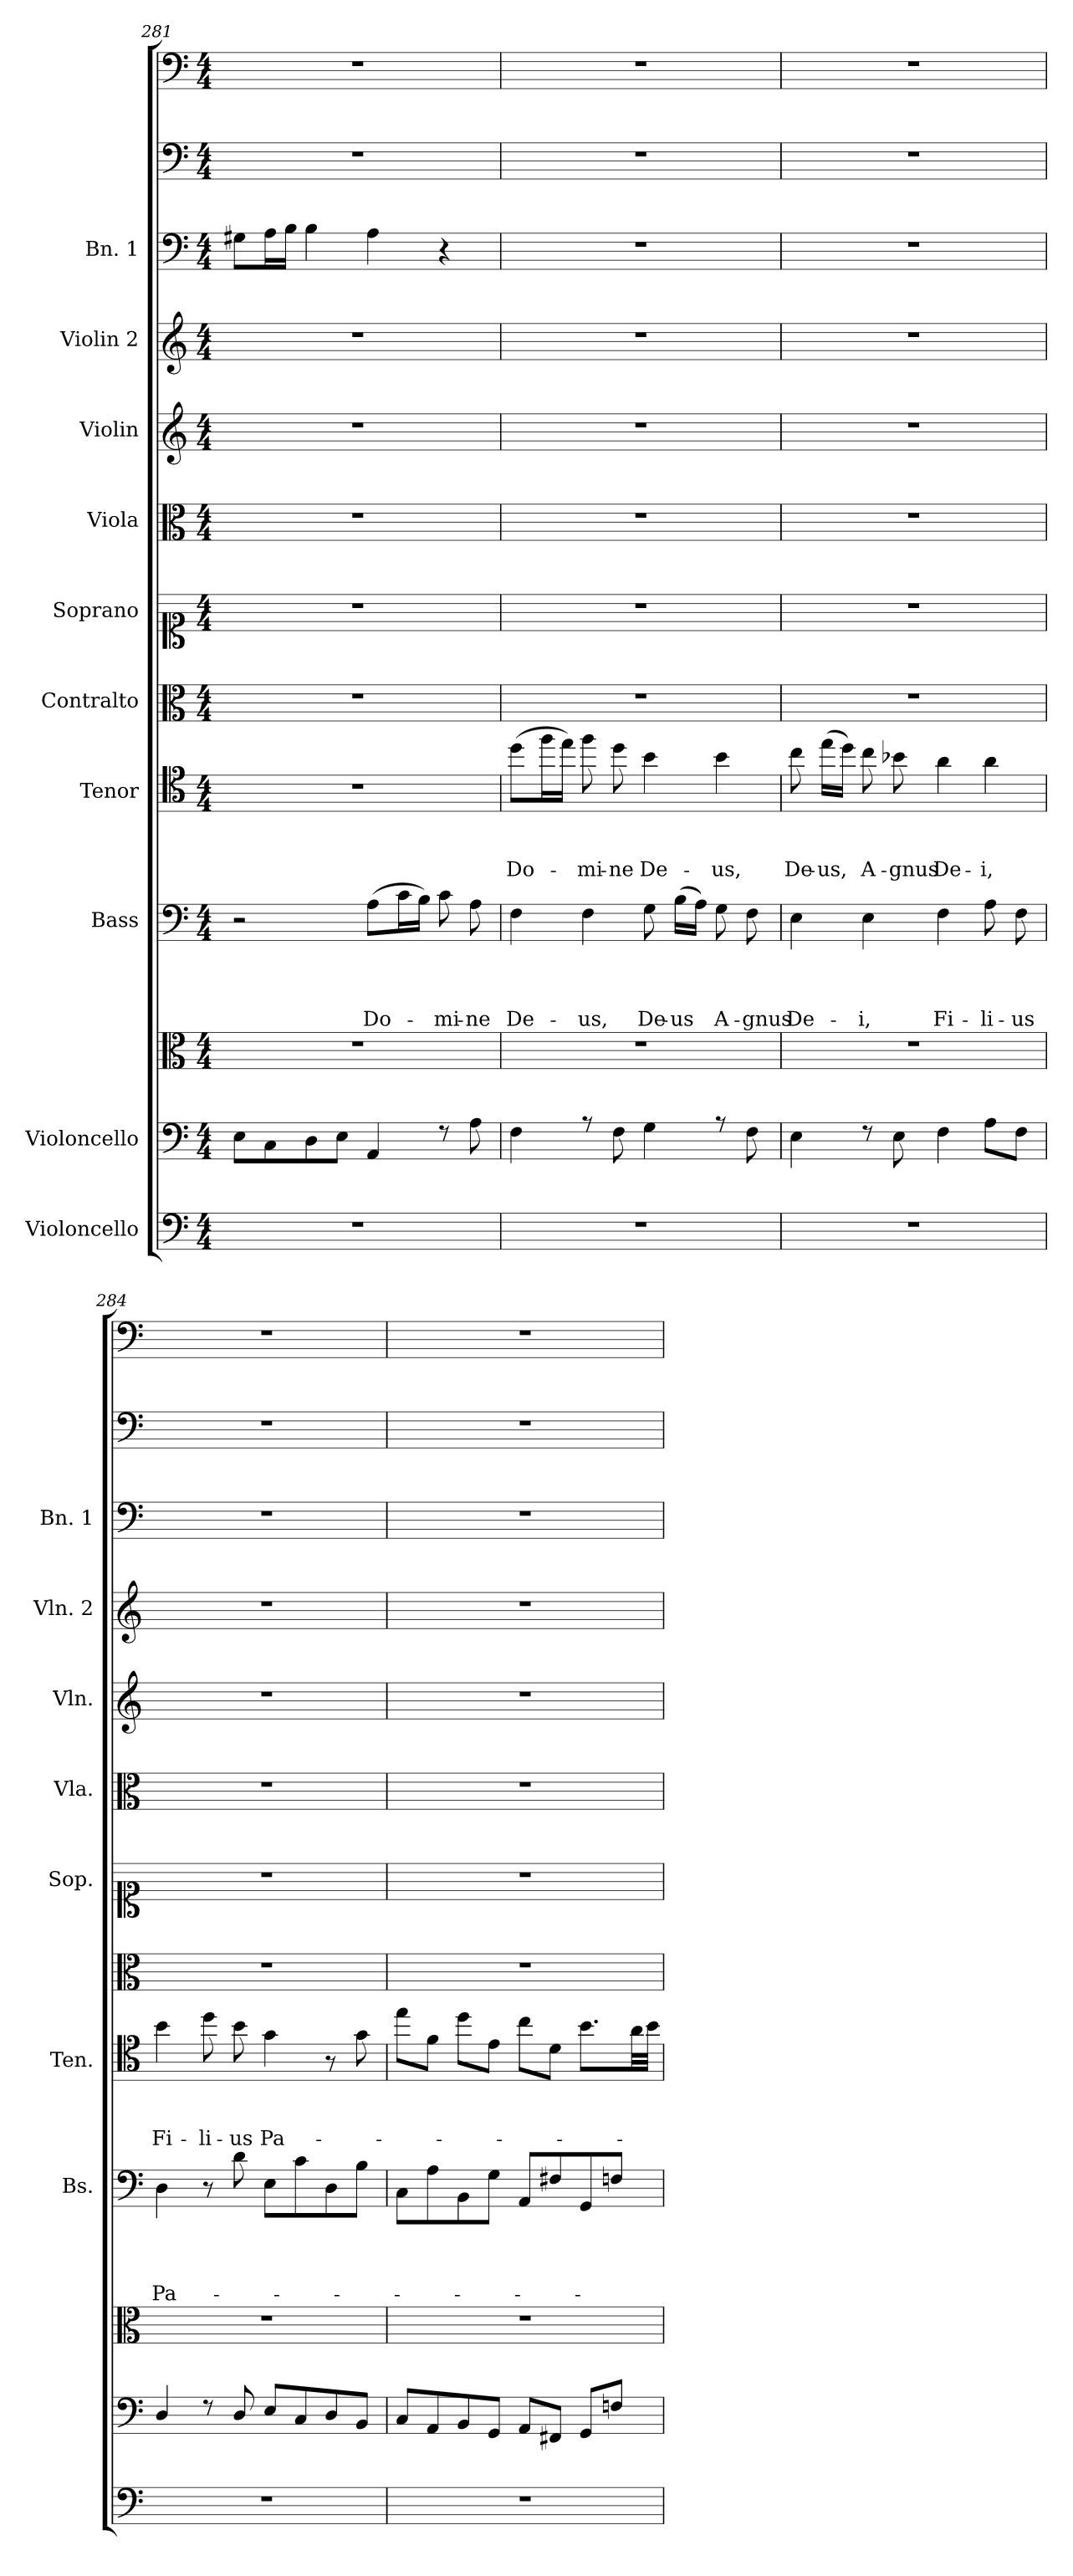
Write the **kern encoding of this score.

**kern	**kern	**kern	**kern	**text	**text	**text	**text	**kern	**text	**text	**text	**kern	**kern	**kern	**kern	**kern	**kern	**kern	**kern
*part13	*part12	*part11	*part10	*part10	*part10	*part10	*part10	*part9	*part9	*part9	*part9	*part8	*part7	*part6	*part5	*part4	*part3	*part2	*part1
*staff13	*staff12	*staff11	*staff10	*staff10	*staff10	*staff10	*staff10	*staff9	*staff9	*staff9	*staff9	*staff8	*staff7	*staff6	*staff5	*staff4	*staff3	*staff2	*staff1
*I"Violoncello	*I"Violoncello	*	*I"Bass	*	*	*	*	*I"Tenor	*	*	*	*I"Contralto	*I"Soprano	*I"Viola	*I"Violin	*I"Violin 2	*I"Bn. 1	*	*
*	*	*	*I'Bs.	*	*	*	*	*I'Ten.	*	*	*	*	*I'Sop.	*I'Vla.	*I'Vln.	*I'Vln. 2	*I'Bn. 1	*	*
*clefF4	*clefF4	*clefC3	*clefF4	*	*	*	*	*clefC4	*	*	*	*clefC3	*clefC1	*clefC3	*clefG2	*clefG2	*clefF4	*clefF4	*clefF4
*	*	*	*	*	*	*	*	*ITrd7c12	*	*	*	*	*	*	*	*	*	*	*
*k[]	*k[]	*k[]	*k[]	*	*	*	*	*k[]	*	*	*	*k[]	*k[]	*k[]	*k[]	*k[]	*k[]	*k[]	*k[]
*C:	*C:	*C:	*C:	*	*	*	*	*C:	*	*	*	*C:	*C:	*C:	*C:	*C:	*C:	*C:	*C:
*M4/4	*M4/4	*M4/4	*M4/4	*	*	*	*	*M4/4	*	*	*	*M4/4	*M4/4	*M4/4	*M4/4	*M4/4	*M4/4	*M4/4	*M4/4
=281	=281	=281	=281	=281	=281	=281	=281	=281	=281	=281	=281	=281	=281	=281	=281	=281	=281	=281	=281
*	*^	*	*	*	*	*	*	*	*	*	*	*	*	*	*	*	*	*	*
1r	8E\L	1ryy	1r	2r	.	.	.	.	1r	.	.	.	1r	1r	1r	1r	1r	8G#X\L	1r	1r
.	8C\	.	.	.	.	.	.	.	.	.	.	.	.	.	.	.	.	16A\L	.	.
.	.	.	.	.	.	.	.	.	.	.	.	.	.	.	.	.	.	16B\JJ	.	.
.	8D\	.	.	.	.	.	.	.	.	.	.	.	.	.	.	.	.	4B\	.	.
.	8E\J	.	.	.	.	.	.	.	.	.	.	.	.	.	.	.	.	.	.	.
!	!	!	!	!	!	!	!	!LO:LY:b	!	!	!	!	!	!	!	!	!	!	!	!
.	4AA/	.	.	(>8A\L	.	.	.	Do-	.	.	.	.	.	.	.	.	.	4A\	.	.
.	.	.	.	16c\L	.	.	.	.	.	.	.	.	.	.	.	.	.	.	.	.
.	.	.	.	16B\JJ)	.	.	.	.	.	.	.	.	.	.	.	.	.	.	.	.
!	!	!	!	!	!	!	!	!LO:LY:b	!	!	!	!	!	!	!	!	!	!	!	!
.	8r	.	.	8c\	.	.	.	-mi-	.	.	.	.	.	.	.	.	.	4r	.	.
!	!	!	!	!	!	!	!	!LO:LY:b	!	!	!	!	!	!	!	!	!	!	!	!
.	8A\	.	.	8A\	.	.	.	-ne	.	.	.	.	.	.	.	.	.	.	.	.
!!LO:PB:g=z
=282	=282	=282	=282	=282	=282	=282	=282	=282	=282	=282	=282	=282	=282	=282	=282	=282	=282	=282	=282	=282
!	!	!	!	!	!	!	!	!LO:LY:b	!	!	!	!LO:LY:b	!	!	!	!	!	!	!	!
1r	4F\	1ryy	1r	4F\	.	.	.	De-	(>8d\L	.	.	Do-	1r	1r	1r	1r	1r	1r	1r	1r
.	.	.	.	.	.	.	.	.	16f\L	.	.	.	.	.	.	.	.	.	.	.
.	.	.	.	.	.	.	.	.	16e\JJ)	.	.	.	.	.	.	.	.	.	.	.
!	!	!	!	!	!	!	!	!LO:LY:b	!	!	!	!LO:LY:b	!	!	!	!	!	!	!	!
.	8r	.	.	4F\	.	.	.	-us,	8f\	.	.	-mi-	.	.	.	.	.	.	.	.
!	!	!	!	!	!	!	!	!	!	!	!	!LO:LY:b	!	!	!	!	!	!	!	!
.	8F\	.	.	.	.	.	.	.	8d\	.	.	-ne	.	.	.	.	.	.	.	.
!	!	!	!	!	!	!	!	!LO:LY:b	!	!	!	!LO:LY:b	!	!	!	!	!	!	!	!
.	4G\	.	.	8G\	.	.	.	De-	4B\	.	.	De-	.	.	.	.	.	.	.	.
!	!	!	!	!	!	!	!	!LO:LY:b	!	!	!	!	!	!	!	!	!	!	!	!
.	.	.	.	(>16B\LL	.	.	.	-us	.	.	.	.	.	.	.	.	.	.	.	.
.	.	.	.	16A\JJ)	.	.	.	.	.	.	.	.	.	.	.	.	.	.	.	.
!	!	!	!	!	!	!	!	!LO:LY:b	!	!	!	!LO:LY:b	!	!	!	!	!	!	!	!
.	8r	.	.	8G\	.	.	.	A-	4B\	.	.	-us,	.	.	.	.	.	.	.	.
!	!	!	!	!	!	!	!	!LO:LY:b	!	!	!	!	!	!	!	!	!	!	!	!
.	8F\	.	.	8F\	.	.	.	-gnus	.	.	.	.	.	.	.	.	.	.	.	.
=283	=283	=283	=283	=283	=283	=283	=283	=283	=283	=283	=283	=283	=283	=283	=283	=283	=283	=283	=283	=283
!	!	!	!	!	!	!	!	!LO:LY:b	!	!	!	!LO:LY:b	!	!	!	!	!	!	!	!
1r	4E\	1ryy	1r	4E\	.	.	.	De-	8c\	.	.	De-	1r	1r	1r	1r	1r	1r	1r	1r
!	!	!	!	!	!	!	!	!	!	!	!	!LO:LY:b	!	!	!	!	!	!	!	!
.	.	.	.	.	.	.	.	.	(>16e\LL	.	.	-us,	.	.	.	.	.	.	.	.
.	.	.	.	.	.	.	.	.	16d\JJ)	.	.	.	.	.	.	.	.	.	.	.
!	!	!	!	!	!	!	!	!LO:LY:b	!	!	!	!LO:LY:b	!	!	!	!	!	!	!	!
.	8r	.	.	4E\	.	.	.	-i,	8c\	.	.	A-	.	.	.	.	.	.	.	.
!	!	!	!	!	!	!	!	!	!	!	!	!LO:LY:b	!	!	!	!	!	!	!	!
.	8E\	.	.	.	.	.	.	.	8B-X\	.	.	-gnus	.	.	.	.	.	.	.	.
!	!	!	!	!	!	!	!	!LO:LY:b	!	!	!	!LO:LY:b	!	!	!	!	!	!	!	!
.	4F\	.	.	4F\	.	.	.	Fi-	4A\	.	.	De-	.	.	.	.	.	.	.	.
!	!	!	!	!	!	!	!	!LO:LY:b	!	!	!	!LO:LY:b	!	!	!	!	!	!	!	!
.	8A\L	.	.	8A\	.	.	.	-li-	4A\	.	.	-i,	.	.	.	.	.	.	.	.
!	!	!	!	!	!	!	!	!LO:LY:b	!	!	!	!	!	!	!	!	!	!	!	!
.	8F\J	.	.	8F\	.	.	.	-us	.	.	.	.	.	.	.	.	.	.	.	.
=284	=284	=284	=284	=284	=284	=284	=284	=284	=284	=284	=284	=284	=284	=284	=284	=284	=284	=284	=284	=284
!	!	!	!	!	!	!	!	!LO:LY:b	!	!	!	!LO:LY:b	!	!	!	!	!	!	!	!
1r	4D/	1ryy	1r	4D\	.	.	.	Pa-	4B\	.	.	Fi-	1r	1r	1r	1r	1r	1r	1r	1r
!	!	!	!	!	!	!	!	!	!	!	!	!LO:LY:b	!	!	!	!	!	!	!	!
.	8r	.	.	8r	.	.	.	.	8d\	.	.	-li-	.	.	.	.	.	.	.	.
!	!	!	!	!	!	!	!	!	!	!	!	!LO:LY:b	!	!	!	!	!	!	!	!
.	8D/	.	.	8d\	.	.	.	.	8B\	.	.	-us	.	.	.	.	.	.	.	.
!	!	!	!	!	!	!	!	!	!	!	!	!LO:LY:b	!	!	!	!	!	!	!	!
.	8E/L	.	.	8E\L	.	.	.	.	4G\	.	.	Pa-	.	.	.	.	.	.	.	.
.	8C/	.	.	8c\	.	.	.	.	.	.	.	.	.	.	.	.	.	.	.	.
.	8D/	.	.	8D\	.	.	.	.	8r	.	.	.	.	.	.	.	.	.	.	.
.	8BB/J	.	.	8B\J	.	.	.	.	8G\	.	.	.	.	.	.	.	.	.	.	.
!!LO:PB:g=z
=285	=285	=285	=285	=285	=285	=285	=285	=285	=285	=285	=285	=285	=285	=285	=285	=285	=285	=285	=285	=285
1r	8C/L	1ryy	1r	8C\L	.	.	.	.	8e\L	.	.	.	1r	1r	1r	1r	1r	1r	1r	1r
.	8AA/	.	.	8A\	.	.	.	.	8F\J	.	.	.	.	.	.	.	.	.	.	.
.	8BB/	.	.	8BB\	.	.	.	.	8d\L	.	.	.	.	.	.	.	.	.	.	.
.	8GG/J	.	.	8G\J	.	.	.	.	8E\J	.	.	.	.	.	.	.	.	.	.	.
.	8AA/L	.	.	8AA/L	.	.	.	.	8c\L	.	.	.	.	.	.	.	.	.	.	.
.	8FF#X/J	.	.	8F#X/	.	.	.	.	8D\J	.	.	.	.	.	.	.	.	.	.	.
.	8GG/L	.	.	8GG/	.	.	.	.	8.B\L	.	.	.	.	.	.	.	.	.	.	.
.	8Fni/J	.	.	8Fn/J	.	.	.	.	.	.	.	.	.	.	.	.	.	.	.	.
.	.	.	.	.	.	.	.	.	32A\LL	.	.	.	.	.	.	.	.	.	.	.
.	.	.	.	.	.	.	.	.	32B\JJJ	.	.	.	.	.	.	.	.	.	.	.
*	*v	*v	*	*	*	*	*	*	*	*	*	*	*	*	*	*	*	*	*	*
=	=	=	=	=	=	=	=	=	=	=	=	=	=	=	=	=	=	=	=
*-	*-	*-	*-	*-	*-	*-	*-	*-	*-	*-	*-	*-	*-	*-	*-	*-	*-	*-	*-
